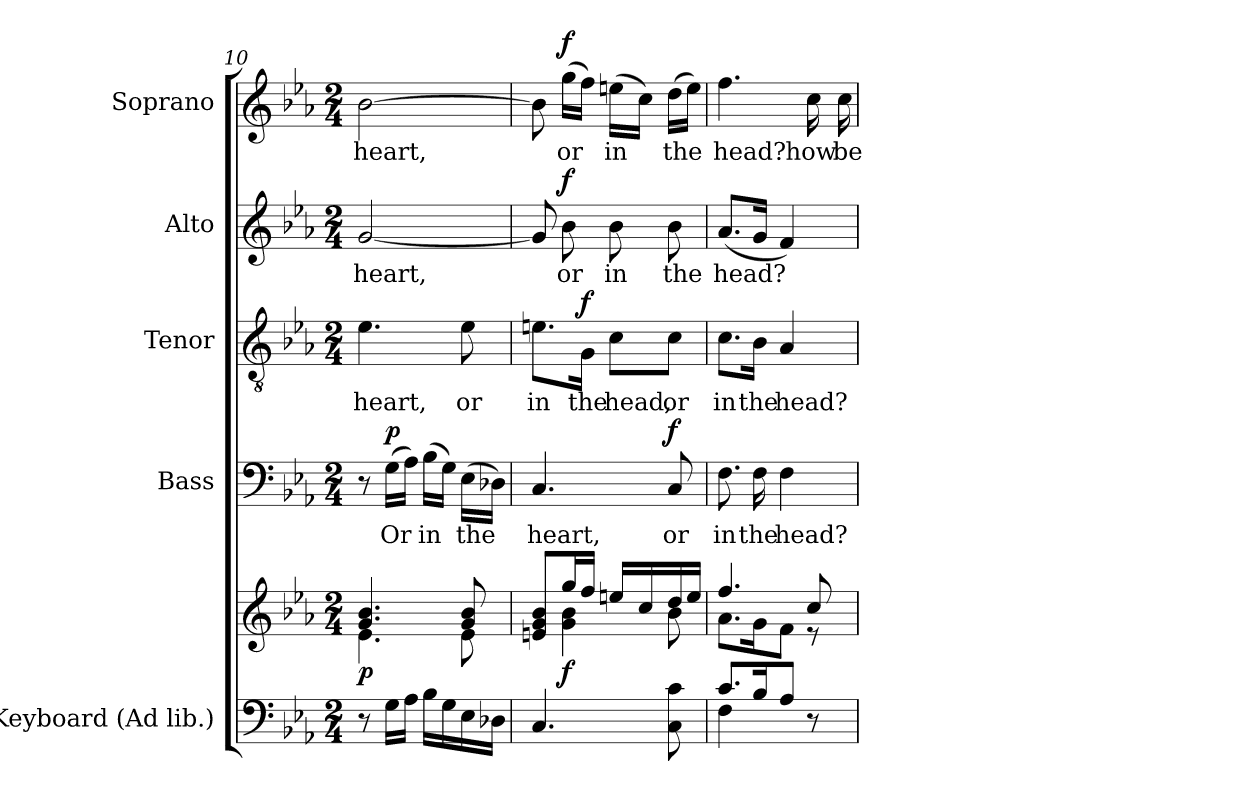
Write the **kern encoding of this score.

**kern	**kern	**dynam	**kern	**text	**dynam	**kern	**text	**dynam	**kern	**text	**dynam	**kern	**text	**dynam
*part5	*part5	*part5	*part4	*part4	*part4	*part3	*part3	*part3	*part2	*part2	*part2	*part1	*part1	*part1
*staff6	*staff5	*staff5/6	*staff4	*staff4	*staff4	*staff3	*staff3	*staff3	*staff2	*staff2	*staff2	*staff1	*staff1	*staff1
*I"Keyboard (Ad lib.)	*	*	*I"Bass	*	*	*I"Tenor	*	*	*I"Alto	*	*	*I"Soprano	*	*
*I'Kbd.	*	*	*I'B.	*	*	*I'T.	*	*	*I'A.	*	*	*I'S.	*	*
*clefF4	*clefG2	*	*clefF4	*	*	*clefGv2	*	*	*clefG2	*	*	*clefG2	*	*
*	*	*	*	*	*	*ITrd7c12	*	*	*	*	*	*	*	*
*k[b-e-a-]	*k[b-e-a-]	*	*k[b-e-a-]	*	*	*k[b-e-a-]	*	*	*k[b-e-a-]	*	*	*k[b-e-a-]	*	*
*E-:	*E-:	*	*E-:	*	*	*E-:	*	*	*E-:	*	*	*E-:	*	*
*M2/4	*M2/4	*	*M2/4	*	*	*M2/4	*	*	*M2/4	*	*	*M2/4	*	*
=10	=10	=10	=10	=10	=10	=10	=10	=10	=10	=10	=10	=10	=10	=10
*	*^	*	*	*	*	*	*	*	*	*	*	*	*	*
!	!	!	!	!	!	!	!	!LO:LY:b:color=#000000	!	!	!	!	!	!	!
!	!	!	!	!	!	!	!	!	!	!	!LO:LY:b:color=#000000	!	!	!	!
!	!	!	!	!	!	!	!	!	!	!	!	!	!	!LO:LY:b:color=#000000	!
8r	4.gi/ 4.b-i	4.e-i\	p	8r	.	.	4.E-i\	heart,	.	[2gi/	heart,	.	[2b-i\	heart,	.
!	!	!	!	!	!LO:LY:b:color=#000000	!	!	!	!	!	!	!	!	!	!
16Gi\LL	.	.	.	(16Gi\LL	Or	p	.	.	.	.	.	.	.	.	.
16A-i\JJ	.	.	.	16A-i\JJ)	.	.	.	.	.	.	.	.	.	.	.
!	!	!	!	!	!LO:LY:b:color=#000000	!	!	!	!	!	!	!	!	!	!
16B-i\LL	.	.	.	(16B-i\LL	in	.	.	.	.	.	.	.	.	.	.
16Gi\	.	.	.	16Gi\JJ)	.	.	.	.	.	.	.	.	.	.	.
!	!	!	!	!	!LO:LY:b:color=#000000	!	!	!	!	!	!	!	!	!	!
!	!	!	!	!	!	!	!	!LO:LY:b:color=#000000	!	!	!	!	!	!	!
16E-i\	8gi/ 8b-i	8e-i\	.	(16E-i\LL	the	.	8E-i\	or	.	.	.	.	.	.	.
16D-Xi\JJ	.	.	.	16D-Xi\JJ)	.	.	.	.	.	.	.	.	.	.	.
=11	=11	=11	=11	=11	=11	=11	=11	=11	=11	=11	=11	=11	=11	=11	=11
!	!	!	!	!	!LO:LY:b:color=#000000	!	!	!	!	!	!	!	!	!	!
!	!	!	!	!	!	!	!	!LO:LY:b:color=#000000	!	!	!	!	!	!	!
4.Ci/	8eni/ 8gi 8b-iL	8ryy	.	4.Ci/	heart,	.	8.Eni\L	in	.	8gi/]	.	.	8b-i\]	.	.
!	!	!	!	!	!	!	!	!	!	!	!LO:LY:b:color=#000000	!	!	!	!
!	!	!	!	!	!	!	!	!	!	!	!	!	!	!LO:LY:b:color=#000000	!
.	16ggi/L	4gi\ 4b-i	f	.	.	.	.	.	.	8b-i\	or	f	(16ggi\LL	or	f
!	!	!	!	!	!	!	!	!LO:LY:b:color=#000000	!	!	!	!	!	!	!
.	16ffi/JJ	.	.	.	.	.	16GGi\Jk	the	f	.	.	.	16ffi\JJ)	.	.
!	!	!	!	!	!	!	!	!LO:LY:b:color=#000000	!	!	!	!	!	!	!
!	!	!	!	!	!	!	!	!	!	!	!LO:LY:b:color=#000000	!	!	!	!
!	!	!	!	!	!	!	!	!	!	!	!	!	!	!LO:LY:b:color=#000000	!
.	16eeni/LL	.	.	.	.	.	8Ci\L	head,	.	8b-i\	in	.	(16eeni\LL	in	.
.	16cci/	.	.	.	.	.	.	.	.	.	.	.	16cci\JJ)	.	.
!	!	!	!	!	!LO:LY:b:color=#000000	!	!	!	!	!	!	!	!	!	!
!	!	!	!	!	!	!	!	!LO:LY:b:color=#000000	!	!	!	!	!	!	!
!	!	!	!	!	!	!	!	!	!	!	!LO:LY:b:color=#000000	!	!	!	!
!	!	!	!	!	!	!	!	!	!	!	!	!	!	!LO:LY:b:color=#000000	!
8Ci\ 8ci	16ddi/	8b-i\	.	8Ci/	or	f	8Ci\J	or	.	8b-i\	the	.	(16ddi\LL	the	.
.	16eei/JJ	.	.	.	.	.	.	.	.	.	.	.	16eei\JJ)	.	.
=12	=12	=12	=12	=12	=12	=12	=12	=12	=12	=12	=12	=12	=12	=12	=12
*^	*	*	*	*	*	*	*	*	*	*	*	*	*	*	*
!	!	!	!	!	!	!LO:LY:b:color=#000000	!	!	!	!	!	!	!	!	!	!
!	!	!	!	!	!	!	!	!	!LO:LY:b:color=#000000	!	!	!	!	!	!	!
!	!	!	!	!	!	!	!	!	!	!	!	!LO:LY:b:color=#000000	!	!	!	!
!	!	!	!	!	!	!	!	!	!	!	!	!	!	!	!LO:LY:b:color=#000000	!
8.ci/L	4Fi\	4.ffi/	8.a-i\L	.	8.Fi\	in	.	8.Ci\L	in	.	(8.a-i/L	head?	.	4.ffi\	head?	.
!	!	!	!	!	!	!LO:LY:b:color=#000000	!	!	!	!	!	!	!	!	!	!
!	!	!	!	!	!	!	!	!	!LO:LY:b:color=#000000	!	!	!	!	!	!	!
16B-i/k	.	.	16gi\k	.	16Fi\	the	.	16BB-i\Jk	the	.	16gi/Jk	.	.	.	.	.
!	!	!	!	!	!	!LO:LY:b:color=#000000	!	!	!	!	!	!	!	!	!	!
!	!	!	!	!	!	!	!	!	!LO:LY:b:color=#000000	!	!	!	!	!	!	!
8A-i/J	4ryy	.	8fi\J	.	4Fi\	head?	.	4AA-i/	head?	.	4fi/)	.	.	.	.	.
!	!	!	!	!	!	!	!	!	!	!	!	!	!	!	!LO:LY:b:color=#000000	!
8r	.	8cci/	8r	.	.	.	.	.	.	.	.	.	.	16cci\	how	.
!	!	!	!	!	!	!	!	!	!	!	!	!	!	!	!LO:LY:b:color=#000000	!
.	.	.	.	.	.	.	.	.	.	.	.	.	.	16cci\	be-	.
*v	*v	*	*	*	*	*	*	*	*	*	*	*	*	*	*	*
*	*v	*v	*	*	*	*	*	*	*	*	*	*	*	*	*
=	=	=	=	=	=	=	=	=	=	=	=	=	=	=
*-	*-	*-	*-	*-	*-	*-	*-	*-	*-	*-	*-	*-	*-	*-
